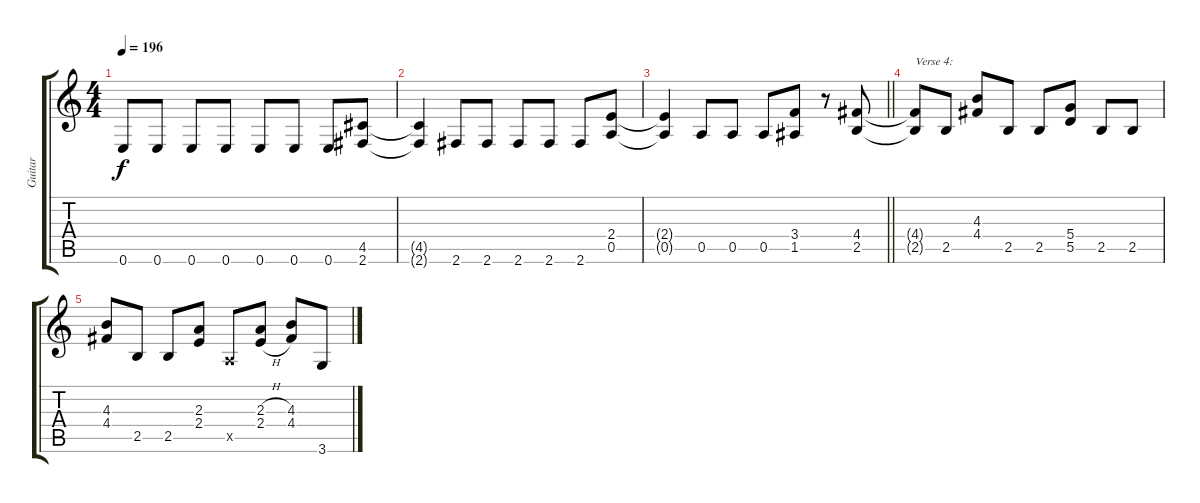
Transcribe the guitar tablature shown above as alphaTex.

\track ("Guitar " "Guitar ") {instrument overdrivenguitar}
\staff {score tabs}
\tuning (E4 B3 G3 D3 A2 E2) {hide}
\ts (4 4)
\tempo 196
\clef g2
\ks c
0.6.8{dy f} 0.6.8 0.6.8 0.6.8 0.6.8 0.6.8 0.6.8 (4.5 2.6).8 |
(4.5{t} 2.6{t}).4 2.6.8 2.6.8 2.6.8 2.6.8 2.6.8 (2.4 0.5).8 |
\barLineRight lightlight
(2.4{t} 0.5{t}).4 0.5.8 0.5.8 0.5.8 (3.4 1.5).8 r.8 (4.4 2.5).8{volume 0} |
(4.4{t} 2.5{t}).8{txt "Verse 4:"} 2.5.8 (4.3 4.4).8 2.5.8 2.5.8 (5.4 5.5).8 2.5.8 2.5.8 |
(4.3 4.4).8 2.5.8 2.5.8 (2.3 2.4).8 0.5{x}.8 (2.3{h} 2.4{h}).8 (4.3 4.4).8 3.6.8
